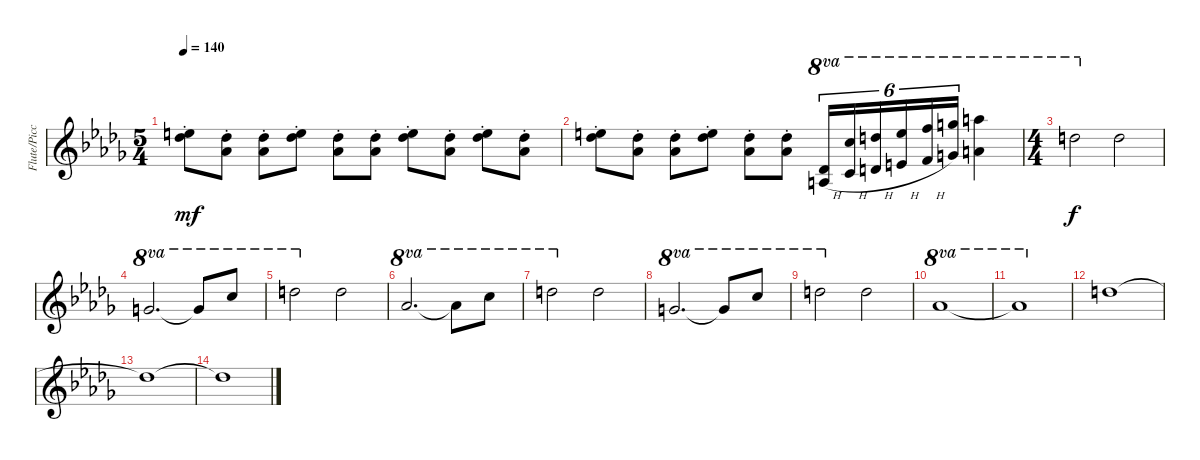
\track ("Flute/Piccolo/Woodwinds" "Flute/Picc") {instrument piccolo}
\staff {score}
\tuning (E4 B3 G3 D3 A2 E2) {hide}
\ts (5 4)
\tempo 140
\clef g2
\ks bbminor
(12.1{st} 14.2{st}).8{dy mf} (9.1{st} 9.2{st}).8 (9.1{st} 9.2{st}).8 (12.1{st} 14.2{st}).8 (9.1{st} 9.2{st}).8 (9.1{st} 9.2{st}).8 (12.1{st} 14.2{st}).8 (9.1{st} 9.2{st}).8 (12.1{st} 14.2{st}).8 (9.1{st} 9.2{st}).8 |
(12.1{st} 14.2{st}).8 (9.1{st} 9.2{st}).8 (9.1{st} 9.2{st}).8 (12.1{st} 14.2{st}).8 (9.1{st} 9.2{st}).8 (9.1{st} 9.2{st}).8 (9.1{h} 14.3{h}).16{tu (6 4) ot 8va} (20.1{h} 17.3{h}).16{tu (6 4) ot 8va} (22.1{h} 19.3{h}).16{tu (6 4) ot 8va} (24.1{h} 21.3{h}).16{tu (6 4) ot 8va} (25.1{h} 22.3{h}).16{tu (6 4) ot 8va} (27.1 24.3).16{tu (6 4) ot 8va} (29.1 26.3).4{ot 8va} |
\ts (4 4)
22.1.2{ot 8va dy f volume 5} 19.3.2 |
24.3.2{d ot 8va volume 13} 24.3{t}.8{ot 8va} 20.1.8{ot 8va} |
22.1.2{ot 8va volume 5} 19.3.2 |
25.3.2{d ot 8va volume 13} 25.3{t}.8{ot 8va} 20.1.8{ot 8va} |
22.1.2{ot 8va volume 5} 19.3.2 |
24.3.2{d ot 8va volume 13} 24.3{t}.8{ot 8va} 20.1.8{ot 8va} |
22.1.2{ot 8va volume 5} 19.3.2 |
25.3.1{ot 8va volume 13} |
25.3{t}.1{ot 8va} |
19.3.1 |
19.3{t}.1{volume 8} |
19.3{t}.1
